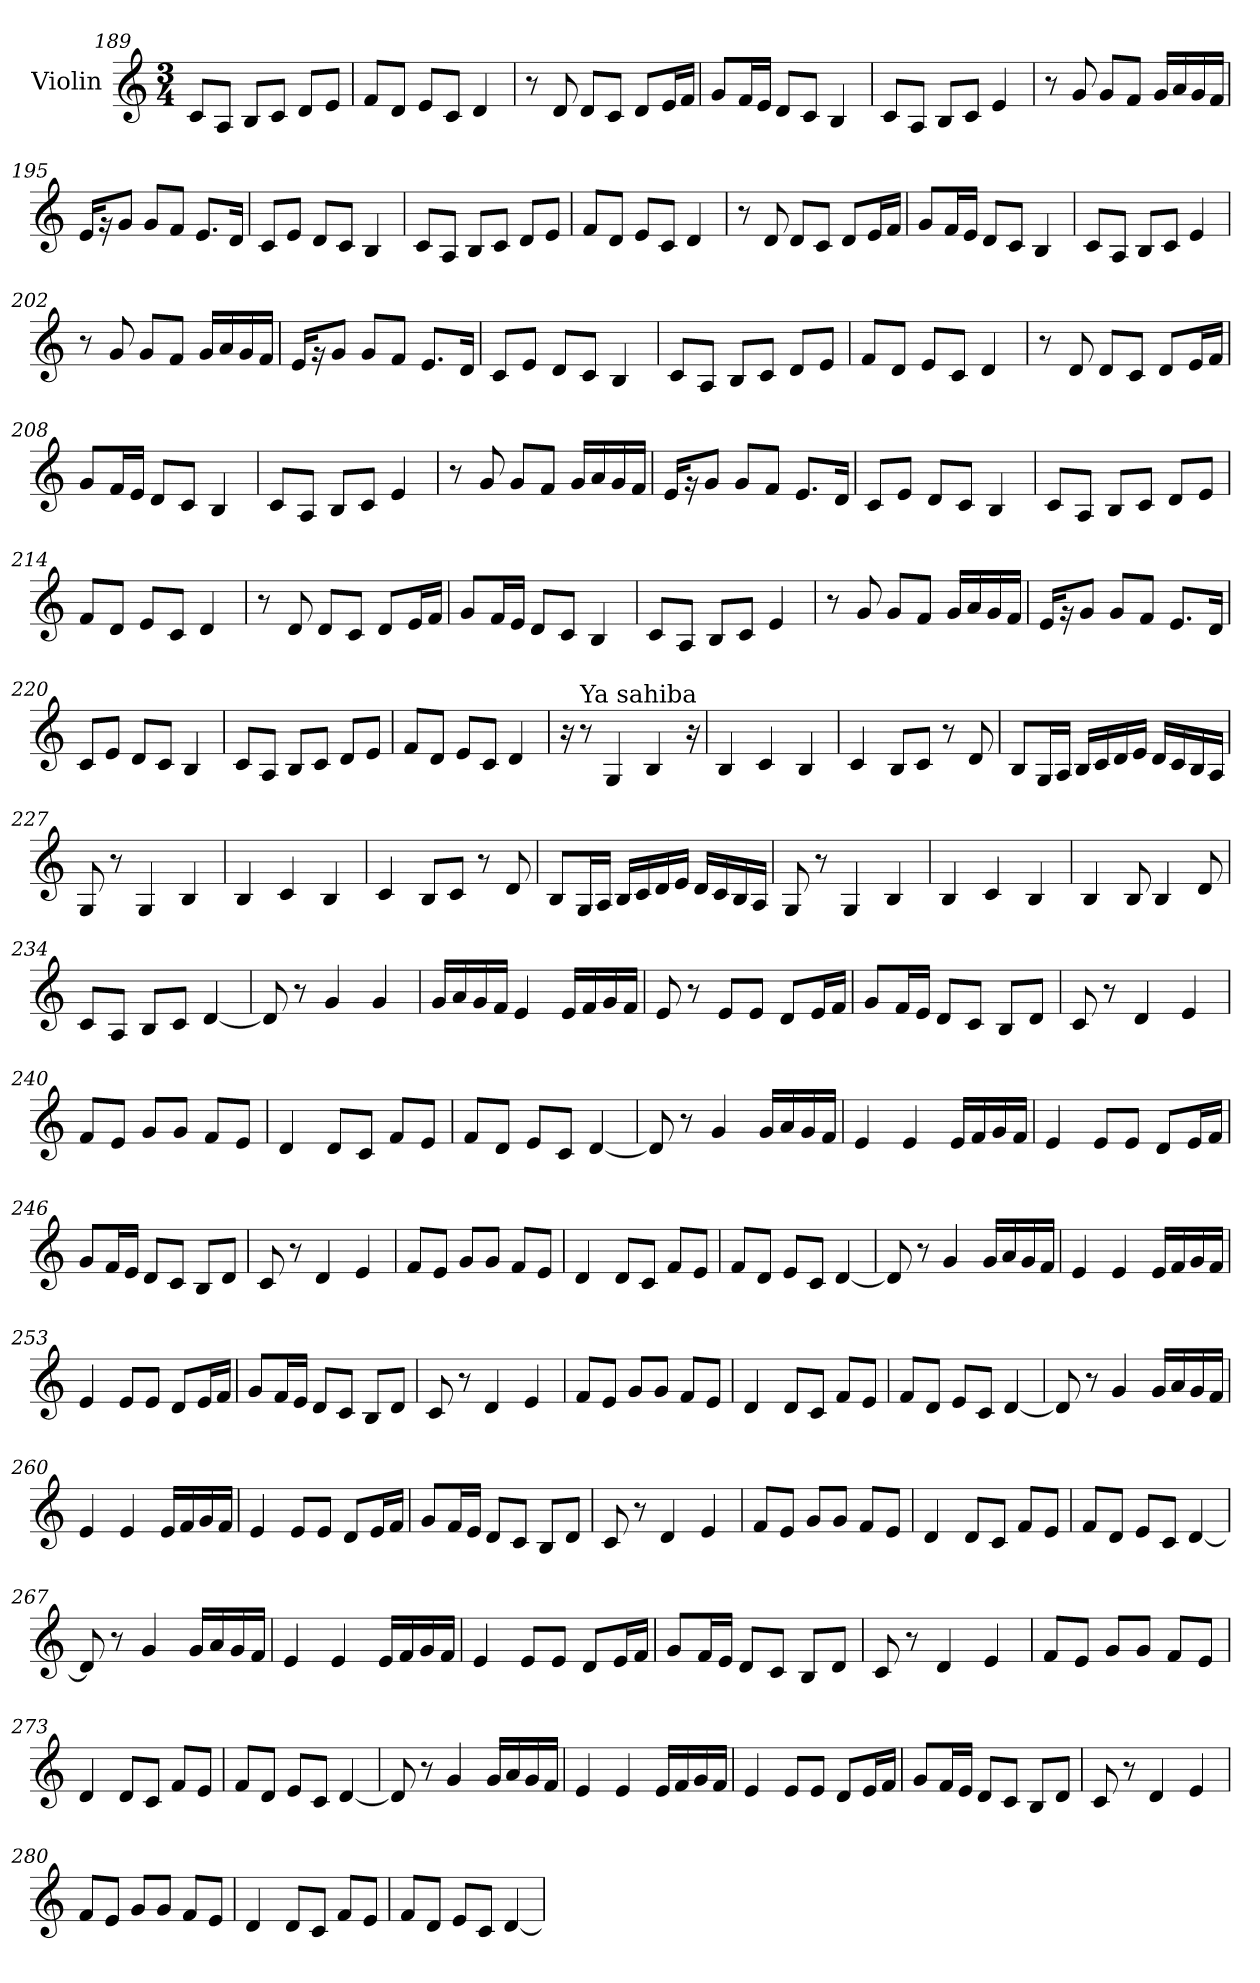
**kern
*part1
*staff1
*I"Violin
*clefG2
*k[]
*C:
*M3/4
=189
8c/L
8A/J
8B/L
8c/J
8d/L
8e/J
!!LO:LB:g=z
=190
8f/L
8d/J
8e/L
8c/J
4d/
=191
8r
8d/
8d/L
8c/J
8d/L
16e/L
16f/JJ
=192
8g/L
16f/L
16e/JJ
8d/L
8c/J
4B/
=193
8c/L
8A/J
8B/L
8c/J
4e/
=194
8r
8g/
8g/L
8f/J
16g/LL
16a/
16g/
16f/JJ
=195
16e/KL
16r
8g/J
8g/L
8f/J
8.e/L
16d/Jk
!!LO:LB:g=z
=196
8c/L
8e/J
8d/L
8c/J
4B/
=197
8c/L
8A/J
8B/L
8c/J
8d/L
8e/J
=198
8f/L
8d/J
8e/L
8c/J
4d/
=199
8r
8d/
8d/L
8c/J
8d/L
16e/L
16f/JJ
=200
8g/L
16f/L
16e/JJ
8d/L
8c/J
4B/
=201
8c/L
8A/J
8B/L
8c/J
4e/
!!LO:LB:g=z
=202
8r
8g/
8g/L
8f/J
16g/LL
16a/
16g/
16f/JJ
=203
16e/KL
16r
8g/J
8g/L
8f/J
8.e/L
16d/Jk
=204
8c/L
8e/J
8d/L
8c/J
4B/
=205
8c/L
8A/J
8B/L
8c/J
8d/L
8e/J
=206
8f/L
8d/J
8e/L
8c/J
4d/
=207
8r
8d/
8d/L
8c/J
8d/L
16e/L
16f/JJ
!!LO:LB:g=z
=208
8g/L
16f/L
16e/JJ
8d/L
8c/J
4B/
=209
8c/L
8A/J
8B/L
8c/J
4e/
=210
8r
8g/
8g/L
8f/J
16g/LL
16a/
16g/
16f/JJ
=211
16e/KL
16r
8g/J
8g/L
8f/J
8.e/L
16d/Jk
=212
8c/L
8e/J
8d/L
8c/J
4B/
=213
8c/L
8A/J
8B/L
8c/J
8d/L
8e/J
!!LO:PB:g=z
=214
8f/L
8d/J
8e/L
8c/J
4d/
=215
8r
8d/
8d/L
8c/J
8d/L
16e/L
16f/JJ
=216
8g/L
16f/L
16e/JJ
8d/L
8c/J
4B/
=217
8c/L
8A/J
8B/L
8c/J
4e/
=218
8r
8g/
8g/L
8f/J
16g/LL
16a/
16g/
16f/JJ
=219
16e/KL
16r
8g/J
8g/L
8f/J
8.e/L
16d/Jk
!!LO:LB:g=z
=220
8c/L
8e/J
8d/L
8c/J
4B/
=221
8c/L
8A/J
8B/L
8c/J
8d/L
8e/J
=222
8f/L
8d/J
8e/L
8c/J
4d/
=223
16r
!LO:TX:a:t=Ya sahiba
8r
4G/
4B/
16r
=224
4B/
4c/
4B/
=225
4c/
8B/L
8c/J
8r
8d/
!!LO:LB:g=z
=226
8B/L
16G/L
16A/JJ
16B/LL
16c/
16d/
16e/JJ
16d/LL
16c/
16B/
16A/JJ
=227
8G/
8r
4G/
4B/
=228
4B/
4c/
4B/
=229
4c/
8B/L
8c/J
8r
8d/
=230
8B/L
16G/L
16A/JJ
16B/LL
16c/
16d/
16e/JJ
16d/LL
16c/
16B/
16A/JJ
!!LO:LB:g=z
=231
8G/
8r
4G/
4B/
=232
4B/
4c/
4B/
=233
4B/
8B/
4B/
8d/
=234
8c/L
8A/J
8B/L
8c/J
[4d/
=235
8d/]
8r
4g/
4g/
=236
16g/LL
16a/
16g/
16f/JJ
4e/
16e/LL
16f/
16g/
16f/JJ
!!LO:LB:g=z
=237
8e/
8r
8e/L
8e/J
8d/L
16e/L
16f/JJ
=238
8g/L
16f/L
16e/JJ
8d/L
8c/J
8B/L
8d/J
=239
8c/
8r
4d/
4e/
=240
8f/L
8e/J
8g/L
8g/J
8f/L
8e/J
=241
4d/
8d/L
8c/J
8f/L
8e/J
=242
8f/L
8d/J
8e/L
8c/J
[4d/
!!LO:LB:g=z
=243
8d/]
8r
4g/
16g/LL
16a/
16g/
16f/JJ
=244
4e/
4e/
16e/LL
16f/
16g/
16f/JJ
=245
4e/
8e/L
8e/J
8d/L
16e/L
16f/JJ
=246
8g/L
16f/L
16e/JJ
8d/L
8c/J
8B/L
8d/J
=247
8c/
8r
4d/
4e/
=248
8f/L
8e/J
8g/L
8g/J
8f/L
8e/J
!!LO:LB:g=z
=249
4d/
8d/L
8c/J
8f/L
8e/J
=250
8f/L
8d/J
8e/L
8c/J
[4d/
=251
8d/]
8r
4g/
16g/LL
16a/
16g/
16f/JJ
=252
4e/
4e/
16e/LL
16f/
16g/
16f/JJ
=253
4e/
8e/L
8e/J
8d/L
16e/L
16f/JJ
=254
8g/L
16f/L
16e/JJ
8d/L
8c/J
8B/L
8d/J
!!LO:LB:g=z
=255
8c/
8r
4d/
4e/
=256
8f/L
8e/J
8g/L
8g/J
8f/L
8e/J
=257
4d/
8d/L
8c/J
8f/L
8e/J
=258
8f/L
8d/J
8e/L
8c/J
[4d/
=259
8d/]
8r
4g/
16g/LL
16a/
16g/
16f/JJ
=260
4e/
4e/
16e/LL
16f/
16g/
16f/JJ
!!LO:PB:g=z
=261
4e/
8e/L
8e/J
8d/L
16e/L
16f/JJ
=262
8g/L
16f/L
16e/JJ
8d/L
8c/J
8B/L
8d/J
=263
8c/
8r
4d/
4e/
=264
8f/L
8e/J
8g/L
8g/J
8f/L
8e/J
=265
4d/
8d/L
8c/J
8f/L
8e/J
!!LO:PB:g=z
=266
8f/L
8d/J
8e/L
8c/J
[4d/
!!LO:PB:g=z
=267
8d/]
8r
4g/
16g/LL
16a/
16g/
16f/JJ
=268
4e/
4e/
16e/LL
16f/
16g/
16f/JJ
=269
4e/
8e/L
8e/J
8d/L
16e/L
16f/JJ
=270
8g/L
16f/L
16e/JJ
8d/L
8c/J
8B/L
8d/J
=271
8c/
8r
4d/
4e/
=272
8f/L
8e/J
8g/L
8g/J
8f/L
8e/J
!!LO:LB:g=z
=273
4d/
8d/L
8c/J
8f/L
8e/J
=274
8f/L
8d/J
8e/L
8c/J
[4d/
=275
8d/]
8r
4g/
16g/LL
16a/
16g/
16f/JJ
=276
4e/
4e/
16e/LL
16f/
16g/
16f/JJ
=277
4e/
8e/L
8e/J
8d/L
16e/L
16f/JJ
=278
8g/L
16f/L
16e/JJ
8d/L
8c/J
8B/L
8d/J
!!LO:LB:g=z
=279
8c/
8r
4d/
4e/
=280
8f/L
8e/J
8g/L
8g/J
8f/L
8e/J
=281
4d/
8d/L
8c/J
8f/L
8e/J
=282
8f/L
8d/J
8e/L
8c/J
[4d/
=
*-
